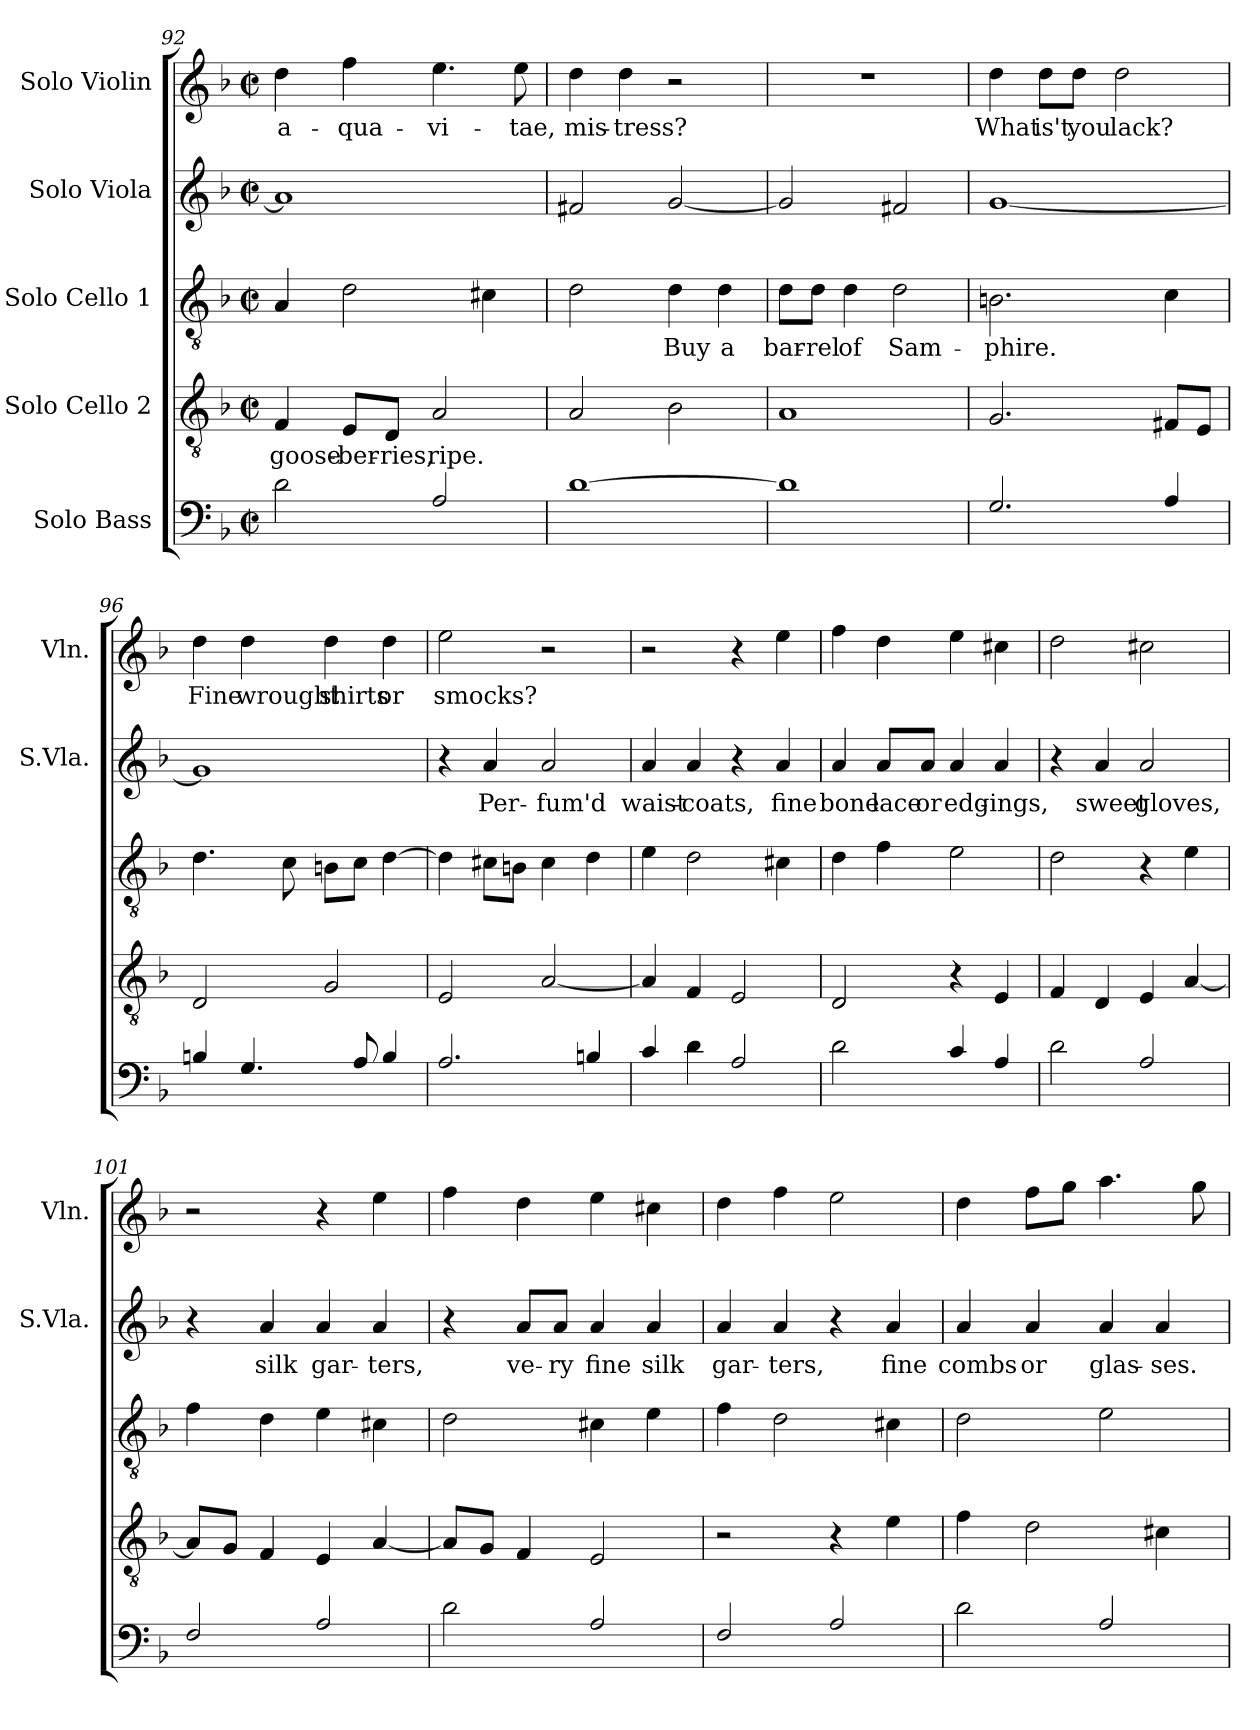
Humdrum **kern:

**kern	**kern	**text	**kern	**text	**kern	**text	**kern	**text
*part5	*part4	*part4	*part3	*part3	*part2	*part2	*part1	*part1
*staff5	*staff4	*staff4	*staff3	*staff3	*staff2	*staff2	*staff1	*staff1
*I"Solo Bass	*I"Solo Cello 2	*	*I"Solo Cello 1	*	*I"Solo Viola	*	*I"Solo Violin	*
*	*	*	*	*	*I'S.Vla.	*	*I'Vln.	*
*clefF4	*clefGv2	*	*clefGv2	*	*clefG2	*	*clefG2	*
*ITrd7c12	*	*	*	*	*	*	*	*
*k[b-]	*k[b-]	*	*k[b-]	*	*k[b-]	*	*k[b-]	*
*F:	*F:	*	*F:	*	*F:	*	*F:	*
*M2/2	*M2/2	*	*M2/2	*	*M2/2	*	*M2/2	*
*met(c|)	*met(c|)	*	*met(c|)	*	*met(c|)	*	*met(c|)	*
=92	=92	=92	=92	=92	=92	=92	=92	=92
2D\	4F/	goose-	4A/	.	1a]	.	4dd\	a-
.	8E/L	-ber-	2d\	.	.	.	4ff\	-qua-
.	8D/J	-ries,	.	.	.	.	.	.
2AA/	2A/	ripe.	.	.	.	.	4.ee\	-vi-
.	.	.	4c#X\	.	.	.	.	.
.	.	.	.	.	.	.	8ee\	-tae,
=93	=93	=93	=93	=93	=93	=93	=93	=93
[1D	2A/	.	2d\	.	2f#X/	.	4dd\	mis-
.	.	.	.	.	.	.	4dd\	-tress?
.	2B-\	.	4d\	Buy	[2g/	.	2r	.
.	.	.	4d\	a	.	.	.	.
=94	=94	=94	=94	=94	=94	=94	=94	=94
1D]	1A	.	8d\L	bar-	2g/]	.	1r	.
.	.	.	8d\J	-rel	.	.	.	.
.	.	.	4d\	of	.	.	.	.
.	.	.	2d\	Sam-	2f#X/	.	.	.
!!LO:LB:g=z
=95	=95	=95	=95	=95	=95	=95	=95	=95
2.GG/	2.G/	.	2.Bn\	-phire.	[1g	.	4dd\	What
.	.	.	.	.	.	.	8dd\L	is't
.	.	.	.	.	.	.	8dd\J	you
.	.	.	.	.	.	.	2dd\	lack?
4AA/	8F#X/L	.	4c\	.	.	.	.	.
.	8E/J	.	.	.	.	.	.	.
=96	=96	=96	=96	=96	=96	=96	=96	=96
4BBn/	2D/	.	4.d\	.	1g]	.	4dd\	Fine
4.GG/	.	.	.	.	.	.	4dd\	wrought
.	.	.	8c\	.	.	.	.	.
.	2G/	.	8Bn\L	.	.	.	4dd\	shirts
8AA/	.	.	8c\J	.	.	.	.	.
4BB/	.	.	[4d\	.	.	.	4dd\	or
=97	=97	=97	=97	=97	=97	=97	=97	=97
2.AA/	2E/	.	4d\]	.	4r	.	2ee\	smocks?
.	.	.	8c#X\L	.	4a/	Per-	.	.
.	.	.	8Bn\J	.	.	.	.	.
.	[2A/	.	4c#\	.	2a/	-fum'd	2r	.
4BBn/	.	.	4d\	.	.	.	.	.
=98	=98	=98	=98	=98	=98	=98	=98	=98
4C/	4A/]	.	4e\	.	4a/	waist-	2r	.
4D\	4F/	.	2d\	.	4a/	-coats,	.	.
2AA/	2E/	.	.	.	4r	.	4r	.
.	.	.	4c#X\	.	4a/	fine	4ee\	.
=99	=99	=99	=99	=99	=99	=99	=99	=99
2D\	2D/	.	4d\	.	4a/	bone	4ff\	.
.	.	.	4f\	.	8a/L	lace	4dd\	.
.	.	.	.	.	8a/J	or	.	.
4C/	4r	.	2e\	.	4a/	edg-	4ee\	.
4AA/	4E/	.	.	.	4a/	-ings,	4cc#X\	.
!!LO:LB:g=z
=100	=100	=100	=100	=100	=100	=100	=100	=100
2D\	4F/	.	2d\	.	4r	.	2dd\	.
.	4D/	.	.	.	4a/	sweet	.	.
2AA/	4E/	.	4r	.	2a/	gloves,	2cc#X\	.
.	[4A/	.	4e\	.	.	.	.	.
=101	=101	=101	=101	=101	=101	=101	=101	=101
2FF/	8A/L]	.	4f\	.	4r	.	2r	.
.	8G/J	.	.	.	.	.	.	.
.	4F/	.	4d\	.	4a/	silk	.	.
2AA/	4E/	.	4e\	.	4a/	gar-	4r	.
.	[4A/	.	4c#X\	.	4a/	-ters,	4ee\	.
=102	=102	=102	=102	=102	=102	=102	=102	=102
2D\	8A/L]	.	2d\	.	4r	.	4ff\	.
.	8G/J	.	.	.	.	.	.	.
.	4F/	.	.	.	8a/L	ve-	4dd\	.
.	.	.	.	.	8a/J	-ry	.	.
2AA/	2E/	.	4c#X\	.	4a/	fine	4ee\	.
.	.	.	4e\	.	4a/	silk	4cc#X\	.
=103	=103	=103	=103	=103	=103	=103	=103	=103
2FF/	2r	.	4f\	.	4a/	gar-	4dd\	.
.	.	.	2d\	.	4a/	-ters,	4ff\	.
2AA/	4r	.	.	.	4r	.	2ee\	.
.	4e\	.	4c#X\	.	4a/	fine	.	.
=104	=104	=104	=104	=104	=104	=104	=104	=104
2D\	4f\	.	2d\	.	4a/	combs	4dd\	.
.	2d\	.	.	.	4a/	or	8ff\L	.
.	.	.	.	.	.	.	8gg\J	.
2AA/	.	.	2e\	.	4a/	glas-	4.aa\	.
.	4c#X\	.	.	.	4a/	-ses.	.	.
.	.	.	.	.	.	.	8gg\	.
=	=	=	=	=	=	=	=	=
*-	*-	*-	*-	*-	*-	*-	*-	*-
